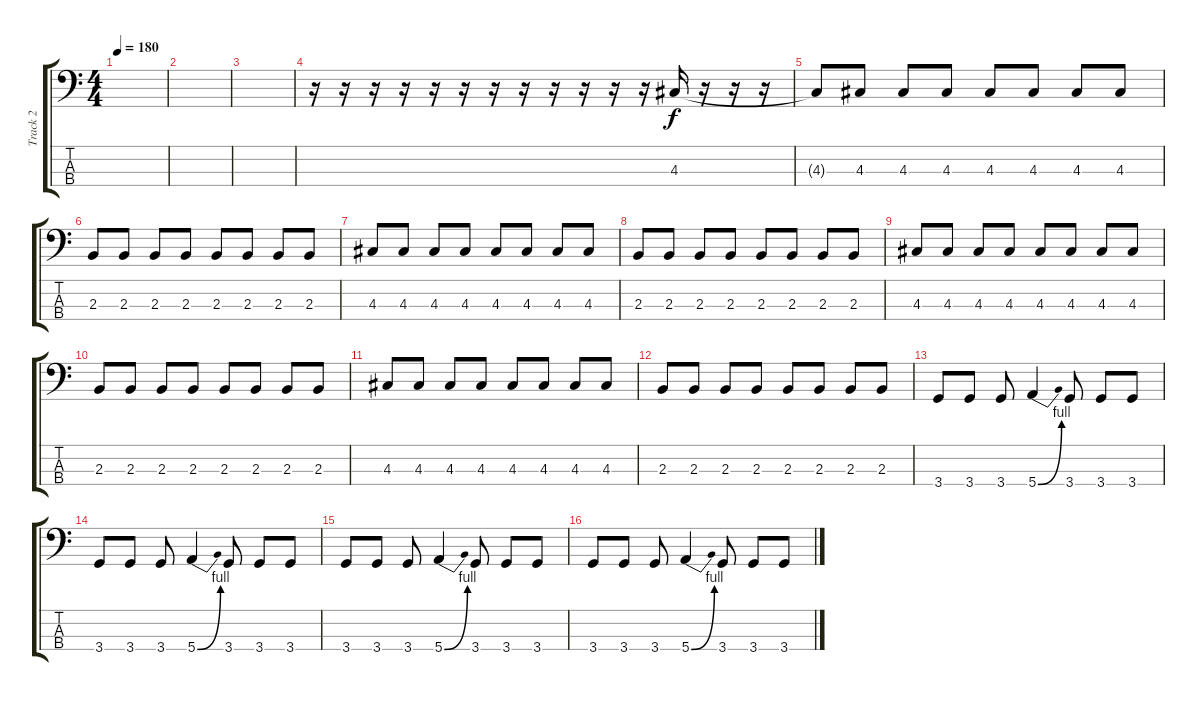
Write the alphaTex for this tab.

\track ("Track 2" "Track 2") {instrument electricbasspick}
\staff {score tabs}
\tuning (G2 D2 A1 E1) {hide}
\ts (4 4)
\tempo 180
\clef f4
\ks c
|
|
|
r.16 r.16 r.16 r.16 r.16 r.16 r.16 r.16 r.16 r.16 r.16 r.16 4.3.16 r.16 r.16 r.16 |
4.3{t}.8 4.3.8 4.3.8 4.3.8 4.3.8 4.3.8 4.3.8 4.3.8 |
2.3.8 2.3.8 2.3.8 2.3.8 2.3.8 2.3.8 2.3.8 2.3.8 |
4.3.8 4.3.8 4.3.8 4.3.8 4.3.8 4.3.8 4.3.8 4.3.8 |
2.3.8 2.3.8 2.3.8 2.3.8 2.3.8 2.3.8 2.3.8 2.3.8 |
4.3.8 4.3.8 4.3.8 4.3.8 4.3.8 4.3.8 4.3.8 4.3.8 |
2.3.8 2.3.8 2.3.8 2.3.8 2.3.8 2.3.8 2.3.8 2.3.8 |
4.3.8 4.3.8 4.3.8 4.3.8 4.3.8 4.3.8 4.3.8 4.3.8 |
2.3.8 2.3.8 2.3.8 2.3.8 2.3.8 2.3.8 2.3.8 2.3.8 |
3.4.8 3.4.8 3.4.8 5.4{be (bend 0 0 60 4)}.4 3.4.8 3.4.8 3.4.8 |
3.4.8 3.4.8 3.4.8 5.4{be (bend 0 0 60 4)}.4 3.4.8 3.4.8 3.4.8 |
3.4.8 3.4.8 3.4.8 5.4{be (bend 0 0 60 4)}.4 3.4.8 3.4.8 3.4.8 |
3.4.8 3.4.8 3.4.8 5.4{be (bend 0 0 60 4)}.4 3.4.8 3.4.8 3.4.8
